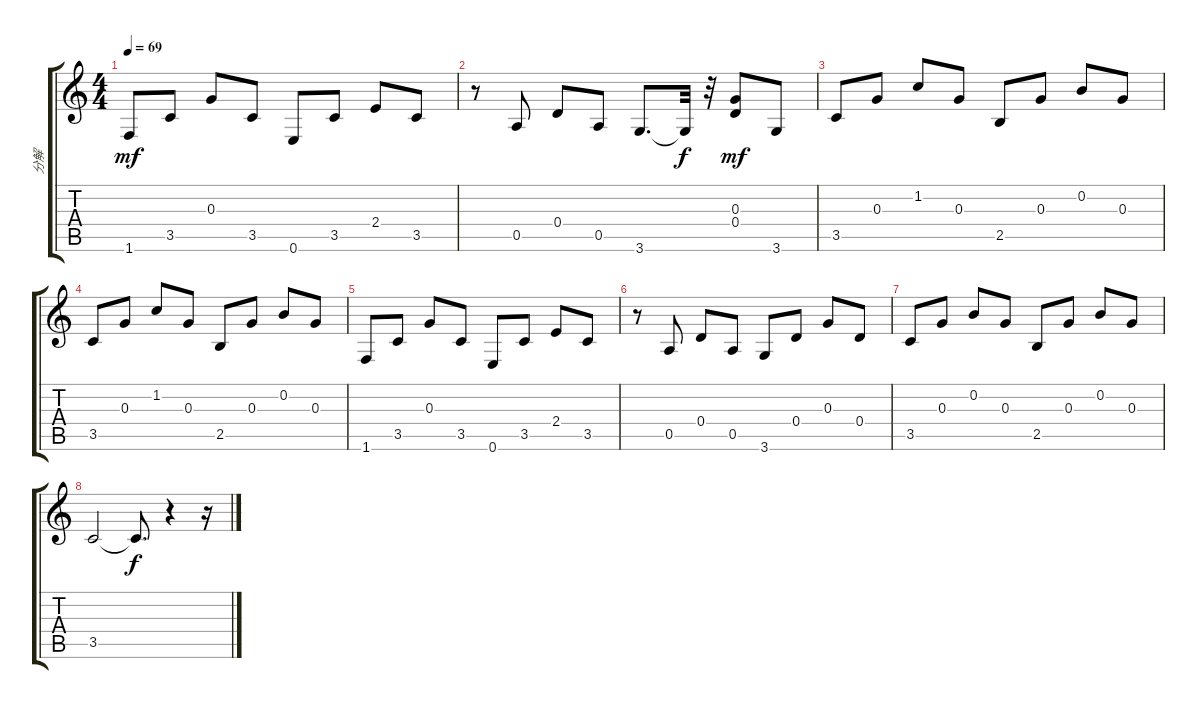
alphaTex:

\track ("分解" "分解") {instrument acousticguitarnylon}
\staff {score tabs}
\tuning (E4 B3 G3 D3 A2 E2) {hide}
\ts (4 4)
\tempo 69
\clef g2
\ks c
1.6.8{dy mf} 3.5.8 0.3.8 3.5.8 0.6.8 3.5.8 2.4.8 3.5.8 |
r.8 0.5.8 0.4.8 0.5.8 3.6.8{d} 3.6{t}.32{dy f} r.32 (0.3 0.4).8{dy mf} 3.6.8 |
3.5.8 0.3.8 1.2.8 0.3.8 2.5.8 0.3.8 0.2.8 0.3.8 |
3.5.8 0.3.8 1.2.8 0.3.8 2.5.8 0.3.8 0.2.8 0.3.8 |
1.6.8 3.5.8 0.3.8 3.5.8 0.6.8 3.5.8 2.4.8 3.5.8 |
r.8 0.5.8 0.4.8 0.5.8 3.6.8 0.4.8 0.3.8 0.4.8 |
3.5.8 0.3.8 0.2.8 0.3.8 2.5.8 0.3.8 0.2.8 0.3.8 |
3.5.2 3.5{t}.8{d dy f} r.4 r.16
